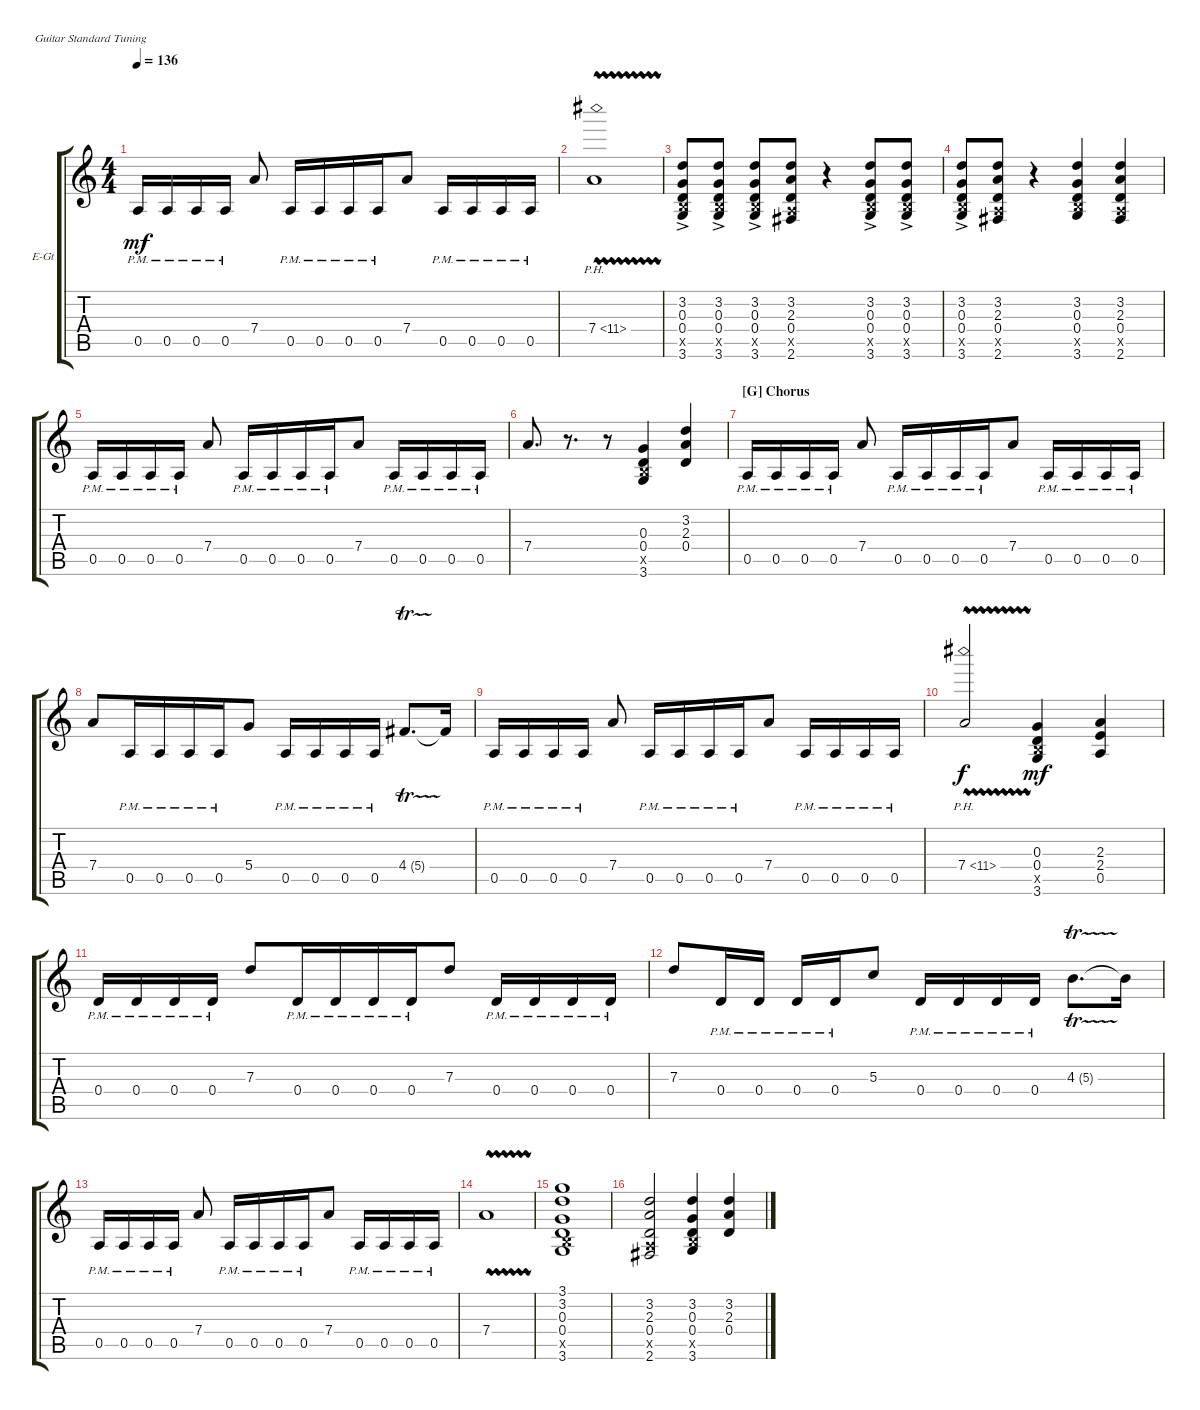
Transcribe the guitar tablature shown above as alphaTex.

\defaultSystemsLayout 4
\bracketExtendMode groupsimilarinstruments
\firstSystemTrackNameOrientation horizontal
\otherSystemsTrackNameOrientation horizontal
\track ("Electric Guitar" "E-Gt") {instrument distortionguitar}
\staff {score tabs}
\tuning (E4 B3 G3 D3 A2 E2)
\ts (4 4)
\tempo 136
\clef g2
\ks c
0.5{pm}.16{dy mf} 0.5{pm}.16 0.5{pm}.16 0.5{pm}.16 7.4.8{beam split} 0.5{pm}.16 0.5{pm}.16{beam merge} 0.5{pm}.16 0.5{pm}.16 7.4.8 0.5{pm}.16 0.5{pm}.16{beam merge} 0.5{pm}.16 0.5{pm}.16 |
7.4{ph 4 vw}.1 |
(3.6 2.5{x} 0.4{ac} 0.3 3.2).8 (3.6 2.5{x} 0.4{ac} 0.3 3.2).8 (3.6 2.5{x} 0.4{ac} 0.3 3.2).8 (2.6 0.5{x} 0.4 2.3 3.2).8 r.4 (3.6 2.5{x} 0.4{ac} 0.3 3.2).8 (3.6 2.5{x} 0.4{ac} 0.3 3.2).8 |
(3.6 2.5{x} 0.4{ac} 0.3 3.2).8 (2.6 0.5{x} 0.4 2.3 3.2).8 r.4 (3.6 2.5{x} 0.4 0.3 3.2).4 (2.6 0.5{x} 0.4 2.3 3.2).4 |
0.5{pm}.16 0.5{pm}.16 0.5{pm}.16 0.5{pm}.16 7.4.8{beam split} 0.5{pm}.16 0.5{pm}.16{beam merge} 0.5{pm}.16 0.5{pm}.16 7.4.8 0.5{pm}.16 0.5{pm}.16{beam merge} 0.5{pm}.16 0.5{pm}.16 |
7.4.8{d} r.8{d} r.8 (3.6 2.5{x} 0.4 0.3).4 (2.3 0.4 3.2).4 |
\section ("G" "Chorus")
0.5{pm}.16 0.5{pm}.16 0.5{pm}.16 0.5{pm}.16 7.4.8{beam split} 0.5{pm}.16 0.5{pm}.16{beam merge} 0.5{pm}.16 0.5{pm}.16 7.4.8 0.5{pm}.16 0.5{pm}.16{beam merge} 0.5{pm}.16 0.5{pm}.16 |
7.4.8 0.5{pm}.16 0.5{pm}.16{beam merge} 0.5{pm}.16 0.5{pm}.16 5.4.8 0.5{pm}.16 0.5{pm}.16{beam merge} 0.5{pm}.16 0.5{pm}.16 4.4{tr (5 16)}.8{d} 4.4{t}.16 |
0.5{pm}.16 0.5{pm}.16 0.5{pm}.16 0.5{pm}.16 7.4.8{beam split} 0.5{pm}.16 0.5{pm}.16{beam merge} 0.5{pm}.16 0.5{pm}.16 7.4.8 0.5{pm}.16 0.5{pm}.16{beam merge} 0.5{pm}.16 0.5{pm}.16 |
7.4{ph 4 vw}.2{dy f} (3.6 2.5{x} 0.4 0.3).4{dy mf} (2.3 2.4 0.5).4 |
0.4{pm}.16 0.4{pm}.16 0.4{pm}.16 0.4{pm}.16 7.3.8 0.4{pm}.16 0.4{pm}.16{beam merge} 0.4{pm}.16 0.4{pm}.16 7.3.8 0.4{pm}.16 0.4{pm}.16 0.4{pm}.16 0.4{pm}.16 |
7.3.8 0.4{pm}.16 0.4{pm}.16 0.4{pm}.16 0.4{pm}.16 5.3.8 0.4{pm}.16 0.4{pm}.16 0.4{pm}.16 0.4{pm}.16 4.3{tr (5 16)}.8{d} 4.3{t}.16 |
0.5{pm}.16 0.5{pm}.16 0.5{pm}.16 0.5{pm}.16 7.4.8{beam split} 0.5{pm}.16 0.5{pm}.16{beam merge} 0.5{pm}.16 0.5{pm}.16 7.4.8 0.5{pm}.16 0.5{pm}.16{beam merge} 0.5{pm}.16 0.5{pm}.16 |
7.4{vw}.1 |
(3.6 2.5{x} 0.4 0.3 3.2 3.1).1 |
(2.6 0.5{x} 0.4 2.3 3.2).2 (3.6 2.5{x} 0.4 0.3 3.2).4 (3.2 2.3 0.4).4
